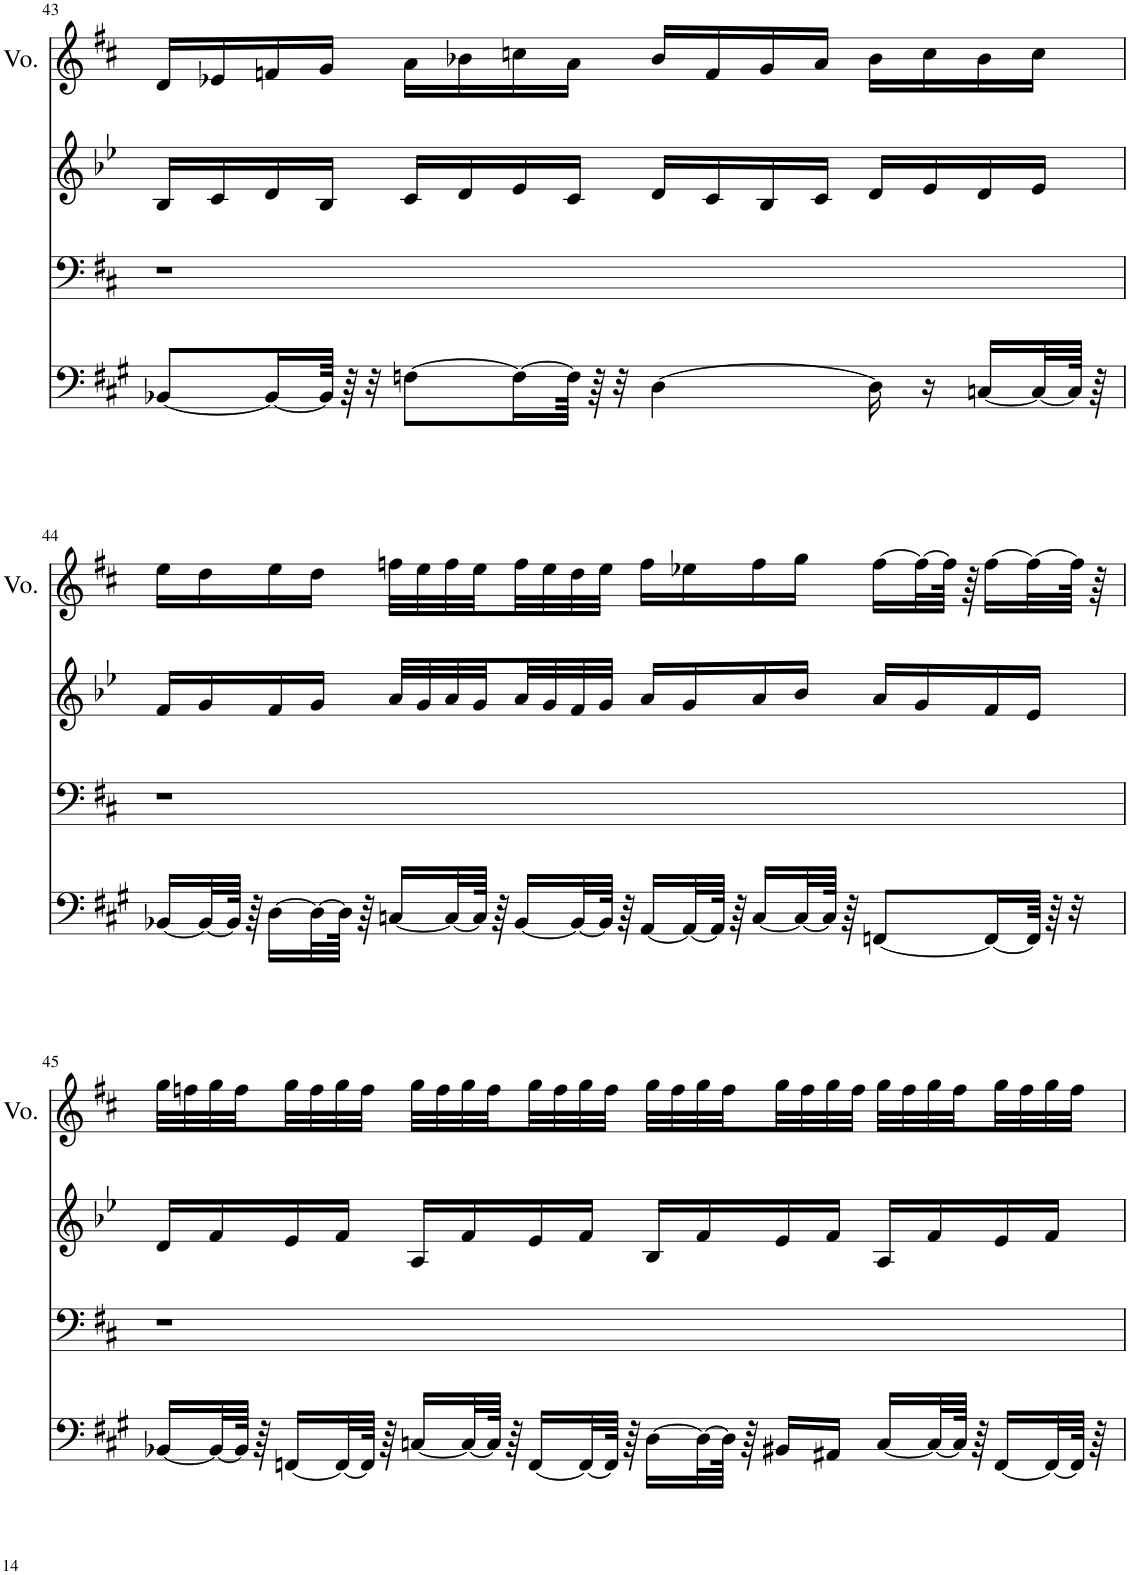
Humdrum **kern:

**kern	**kern	**kern	**kern
*part4	*part3	*part2	*part1
*staff4	*staff3	*staff2	*staff1
*I"Organ	*I"Organ	*I"Organ	*I"Voice
*	*	*	*I'Vo.
!!LO:PB:g=z
*clefF4	*clefF4	*clefG2	*clefG2
*Trd7c12	*	*	*
*k[f#c#g#]	*k[f#c#]	*k[b-e-]	*k[f#c#]
*M4/4	*M4/4	*M4/4	*M4/4
=43	=43	=43	=43
[8BB-X/L	1r	16B-/LL	16d/LL
.	.	16c/	16e-X/
16BB-/L_	.	16d/	16fn/
64BB-/JJkk]	.	16B-/JJ	16g/JJ
64r	.	.	.
32r	.	.	.
[8Fn\L	.	16c/LL	16a\LL
.	.	16d/	16b-X\
16F\L_	.	16e-/	16ccn\
64F\JJkk]	.	16c/JJ	16a\JJ
64r	.	.	.
32r	.	.	.
[4D\	.	16d/LL	16b-/LL
.	.	16c/	16f/
.	.	16B-/	16g/
.	.	16c/JJ	16a/JJ
16D\]	.	16d/LL	16b-\LL
16r	.	16e-/	16cc\
[16Cn/LL	.	16d/	16b-\
32C/L_	.	16e-/JJ	16cc\JJ
64C/JJJk]	.	.	.
64r	.	.	.
!!LO:LB:g=z
=44	=44	=44	=44
[16BB-X/LL	1r	16f/LL	16ee\LL
32BB-/L_	.	16g/	16dd\
64BB-/JJJk]	.	.	.
64r	.	.	.
[16D\LL	.	16f/	16ee\
32D\L_	.	16g/JJ	16dd\JJ
64D\JJJk]	.	.	.
64r	.	.	.
[16Cn/LL	.	32a/LLL	32ffn\LLL
.	.	32g/	32ee\
32C/L_	.	32a/	32ff\
64C/JJJk]	.	32g/	32ee\
64r	.	.	.
[16BB-/LL	.	32a/	32ff\
.	.	32g/	32ee\
32BB-/L_	.	32f/	32dd\
64BB-/JJJk]	.	32g/JJJ	32ee\JJJ
64r	.	.	.
[16AA/LL	.	16a/LL	16ff\LL
32AA/L_	.	16g/	16ee-X\
64AA/JJJk]	.	.	.
64r	.	.	.
[16C/LL	.	16a/	16ff\
32C/L_	.	16b-/JJ	16gg\JJ
64C/JJJk]	.	.	.
64r	.	.	.
[8FFn/L	.	16a/LL	[16ff\LL
.	.	16g/	32ff\L_
.	.	.	64ff\JJJk]
.	.	.	64r
16FF/L_	.	16f/	[16ff\LL
64FF/JJkk]	.	16e-/JJ	32ff\L_
64r	.	.	.
32r	.	.	64ff\JJJk]
.	.	.	64r
!!LO:LB:g=z
=45	=45	=45	=45
[16BB-X/LL	1r	16d/LL	32gg\LLL
.	.	.	32ffn\
32BB-/L_	.	16f/	32gg\
64BB-/JJJk]	.	.	32ff\
64r	.	.	.
[16FFn/LL	.	16e-/	32gg\
.	.	.	32ff\
32FF/L_	.	16f/JJ	32gg\
64FF/JJJk]	.	.	32ff\JJJ
64r	.	.	.
[16Cn/LL	.	16A/LL	32gg\LLL
.	.	.	32ff\
32C/L_	.	16f/	32gg\
64C/JJJk]	.	.	32ff\
64r	.	.	.
[16FF/LL	.	16e-/	32gg\
.	.	.	32ff\
32FF/L_	.	16f/JJ	32gg\
64FF/JJJk]	.	.	32ff\JJJ
64r	.	.	.
[16D\LL	.	16B-/LL	32gg\LLL
.	.	.	32ff\
32D\L_	.	16f/	32gg\
64D\JJJk]	.	.	32ff\
64r	.	.	.
16BB#X/LL	.	16e-/	32gg\
.	.	.	32ff\
16AA#X/JJ	.	16f/JJ	32gg\
.	.	.	32ff\JJJ
[16C/LL	.	16A/LL	32gg\LLL
.	.	.	32ff\
32C/L_	.	16f/	32gg\
64C/JJJk]	.	.	32ff\
64r	.	.	.
[16FF/LL	.	16e-/	32gg\
.	.	.	32ff\
32FF/L_	.	16f/JJ	32gg\
64FF/JJJk]	.	.	32ff\JJJ
64r	.	.	.
=	=	=	=
*-	*-	*-	*-
